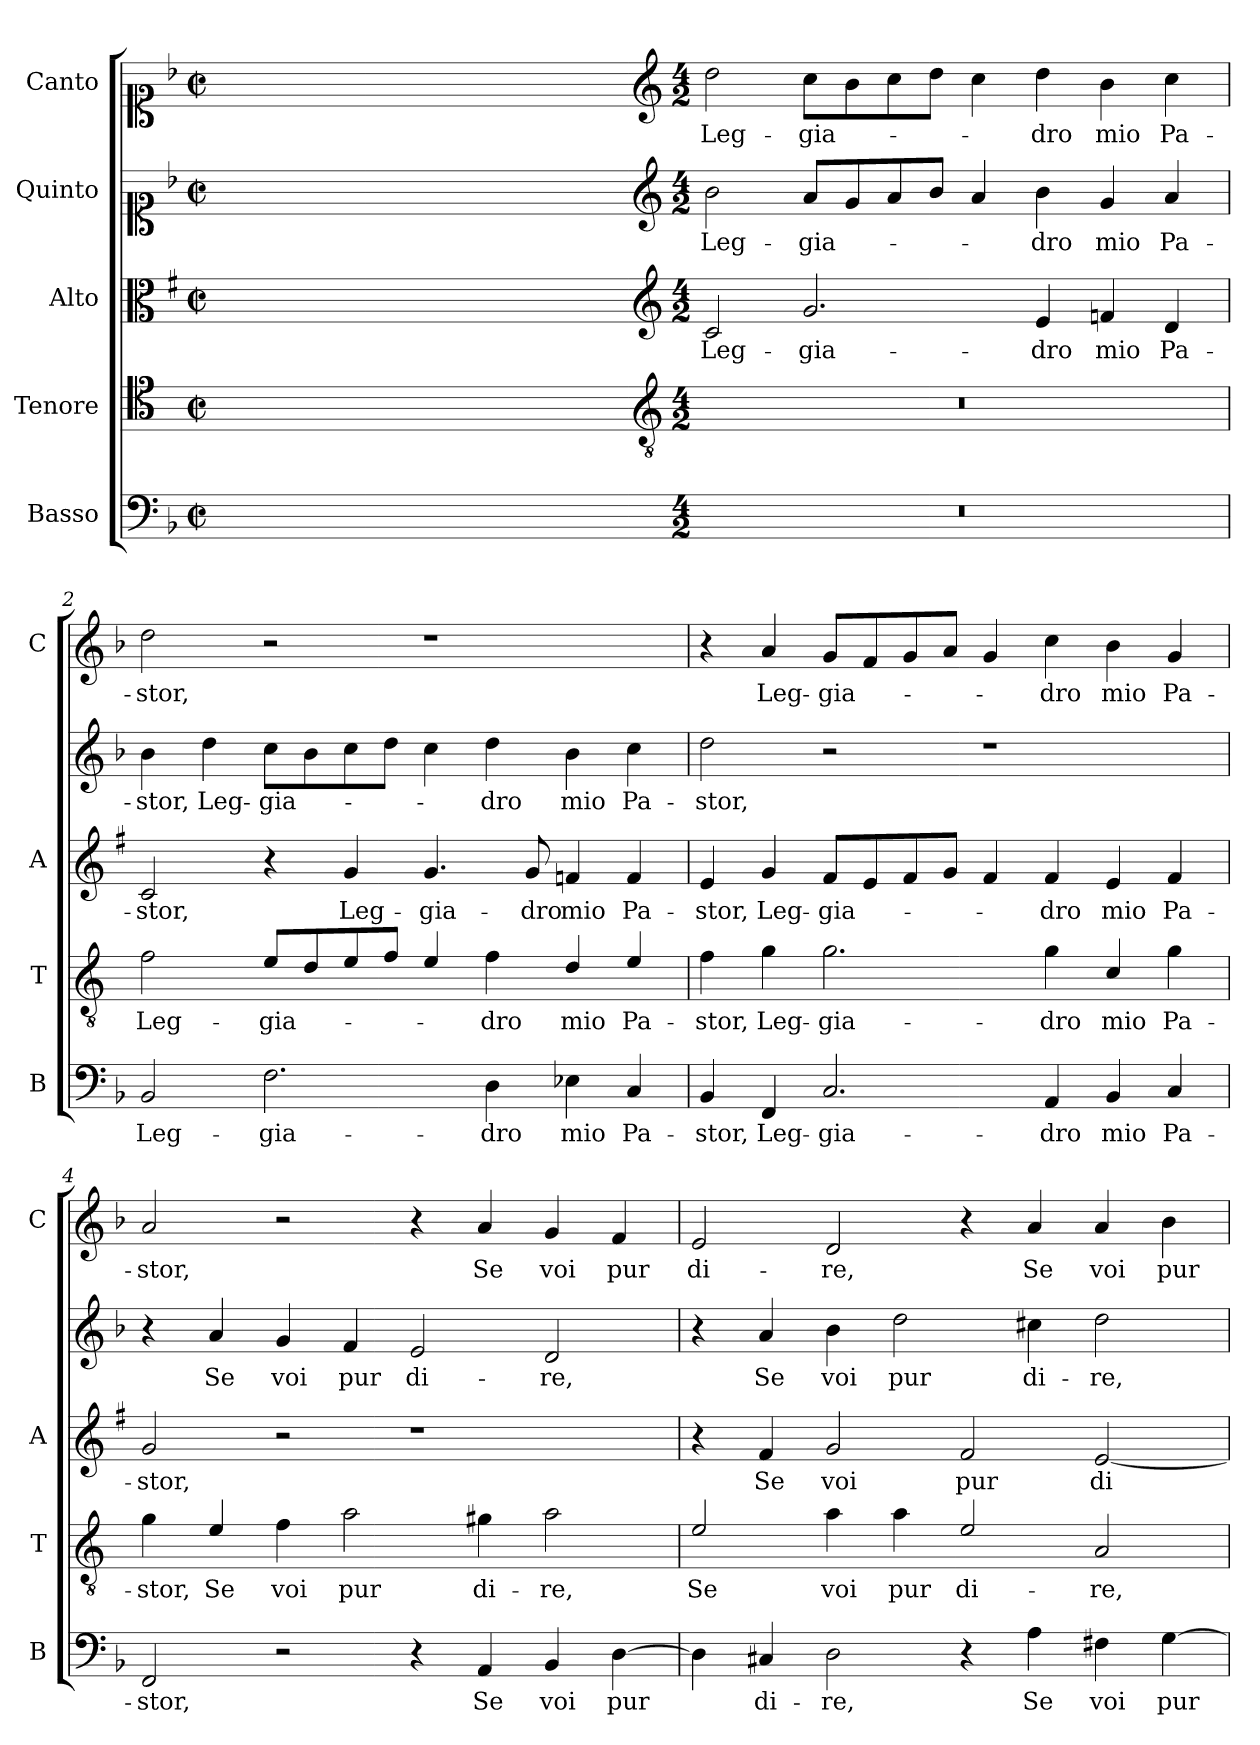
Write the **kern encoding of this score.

**kern	**text	**kern	**text	**kern	**text	**kern	**text	**kern	**text
*part5	*part5	*part4	*part4	*part3	*part3	*part2	*part2	*part1	*part1
*staff5	*staff5	*staff4	*staff4	*staff3	*staff3	*staff2	*staff2	*staff1	*staff1
*I"Basso	*	*I"Tenore	*	*I"Alto	*	*I"Quinto	*	*I"Canto	*
*I'B	*	*I'T	*	*I'A	*	*	*	*I'C	*
*clefF4	*	*clefC4	*	*clefC3	*	*clefC1	*	*clefC1	*
*	*	*ITrd4c7	*	*ITrd1c2	*	*	*	*	*
*k[b-]	*	*k[b-]	*	*k[b-]	*	*k[b-]	*	*k[b-]	*
*F:	*	*F:	*	*F:	*	*F:	*	*F:	*
*M2/2	*	*M2/2	*	*M2/2	*	*M2/2	*	*M2/2	*
*met(c|)	*	*met(c|)	*	*met(c|)	*	*met(c|)	*	*met(c|)	*
=	=	=	=	=	=	=	=	=	=
1ryy	.	1ryy	.	1ryy	.	1ryy	.	1ryy	.
=1X-	=1X-	=1X-	=1X-	=1X-	=1X-	=1X-	=1X-	=1X-	=1X-
4ryy	.	4ryy	.	4ryy	.	4ryy	.	4ryy	.
4ryy	.	4ryy	.	4ryy	.	4ryy	.	4ryy	.
4ryy	.	4ryy	.	4ryy	.	4ryy	.	4ryy	.
4ryy	.	4ryy	.	4ryy	.	4ryy	.	4ryy	.
=1-	=1-	=1-	=1-	=1-	=1-	=1-	=1-	=1-	=1-
*	*	*clefGv2	*	*clefG2	*	*clefG2	*	*clefG2	*
*M4/2	*	*M4/2	*	*M4/2	*	*M4/2	*	*M4/2	*
!	!	!	!	!	!LO:LY:b	!	!LO:LY:b	!	!LO:LY:b
0r	.	0r	.	2B-/	Leg-	2b-\	Leg-	2dd\	Leg-
!	!	!	!	!	!LO:LY:b	!	!LO:LY:b	!	!LO:LY:b
.	.	.	.	2.f/	-gia-	8a/L	-gia-	8cc\L	-gia-
.	.	.	.	.	.	8g/	.	8b-\	.
.	.	.	.	.	.	8a/	.	8cc\	.
.	.	.	.	.	.	8b-/J	.	8dd\J	.
.	.	.	.	.	.	4a/	.	4cc\	.
!	!	!	!	!	!LO:LY:b	!	!LO:LY:b	!	!LO:LY:b
.	.	.	.	4d/	-dro	4b-\	-dro	4dd\	-dro
!	!	!	!	!	!LO:LY:b	!	!LO:LY:b	!	!LO:LY:b
.	.	.	.	4e-X/	mio	4g/	mio	4b-\	mio
!	!	!	!	!	!LO:LY:b	!	!LO:LY:b	!	!LO:LY:b
.	.	.	.	4c/	Pa-	4a/	Pa-	4cc\	Pa-
=2	=2	=2	=2	=2	=2	=2	=2	=2	=2
!	!LO:LY:b	!	!LO:LY:b	!	!LO:LY:b	!	!LO:LY:b	!	!LO:LY:b
2BB-/	Leg-	2B-\	Leg-	2B-/	-stor,	4b-\	-stor,	2dd\	-stor,
!	!	!	!	!	!	!	!LO:LY:b	!	!
.	.	.	.	.	.	4dd\	Leg-	.	.
!	!LO:LY:b	!	!LO:LY:b	!	!	!	!LO:LY:b	!	!
2.F\	-gia-	8A/L	-gia-	4r	.	8cc\L	-gia-	2r	.
.	.	8G/	.	.	.	8b-\	.	.	.
!	!	!	!	!	!LO:LY:b	!	!	!	!
.	.	8A/	.	4f/	Leg-	8cc\	.	.	.
.	.	8B-/J	.	.	.	8dd\J	.	.	.
!	!	!	!	!	!LO:LY:b	!	!	!	!
.	.	4A/	.	4.f/	-gia-	4cc\	.	1r	.
!	!LO:LY:b	!	!LO:LY:b	!	!	!	!LO:LY:b	!	!
4D\	-dro	4B-\	-dro	.	.	4dd\	-dro	.	.
!	!	!	!	!	!LO:LY:b	!	!	!	!
.	.	.	.	8f/	-dro	.	.	.	.
!	!LO:LY:b	!	!LO:LY:b	!	!LO:LY:b	!	!LO:LY:b	!	!
4E-X\	mio	4G/	mio	4e-X/	mio	4b-\	mio	.	.
!	!LO:LY:b	!	!LO:LY:b	!	!LO:LY:b	!	!LO:LY:b	!	!
4C/	Pa-	4A/	Pa-	4e-/	Pa-	4cc\	Pa-	.	.
!!LO:LB:g=z
=3	=3	=3	=3	=3	=3	=3	=3	=3	=3
!	!LO:LY:b	!	!LO:LY:b	!	!LO:LY:b	!	!LO:LY:b	!	!
4BB-/	-stor,	4B-\	-stor,	4d/	-stor,	2dd\	-stor,	4r	.
!	!LO:LY:b	!	!LO:LY:b	!	!LO:LY:b	!	!	!	!LO:LY:b
4FF/	Leg-	4c\	Leg-	4f/	Leg-	.	.	4a/	Leg-
!	!LO:LY:b	!	!LO:LY:b	!	!LO:LY:b	!	!	!	!LO:LY:b
2.C/	-gia-	2.c\	-gia-	8e/L	-gia-	2r	.	8g/L	-gia-
.	.	.	.	8d/	.	.	.	8f/	.
.	.	.	.	8e/	.	.	.	8g/	.
.	.	.	.	8f/J	.	.	.	8a/J	.
.	.	.	.	4e/	.	1r	.	4g/	.
!	!LO:LY:b	!	!LO:LY:b	!	!LO:LY:b	!	!	!	!LO:LY:b
4AA/	-dro	4c\	-dro	4e/	-dro	.	.	4cc\	-dro
!	!LO:LY:b	!	!LO:LY:b	!	!LO:LY:b	!	!	!	!LO:LY:b
4BB-/	mio	4F/	mio	4d/	mio	.	.	4b-\	mio
!	!LO:LY:b	!	!LO:LY:b	!	!LO:LY:b	!	!	!	!LO:LY:b
4C/	Pa-	4c\	Pa-	4e/	Pa-	.	.	4g/	Pa-
=4	=4	=4	=4	=4	=4	=4	=4	=4	=4
!	!LO:LY:b	!	!LO:LY:b	!	!LO:LY:b	!	!	!	!LO:LY:b
2FF/	-stor,	4c\	-stor,	2f/	-stor,	4r	.	2a/	-stor,
!	!	!	!LO:LY:b	!	!	!	!LO:LY:b	!	!
.	.	4A/	Se	.	.	4a/	Se	.	.
!	!	!	!LO:LY:b	!	!	!	!LO:LY:b	!	!
2r	.	4B-\	voi	2r	.	4g/	voi	2r	.
!	!	!	!LO:LY:b	!	!	!	!LO:LY:b	!	!
.	.	2d\	pur	.	.	4f/	pur	.	.
!	!	!	!	!	!	!	!LO:LY:b	!	!
4r	.	.	.	1r	.	2e/	di-	4r	.
!	!LO:LY:b	!	!LO:LY:b	!	!	!	!	!	!LO:LY:b
4AA/	Se	4c#X\	di-	.	.	.	.	4a/	Se
!	!LO:LY:b	!	!LO:LY:b	!	!	!	!LO:LY:b	!	!LO:LY:b
4BB-/	voi	2d\	-re,	.	.	2d/	-re,	4g/	voi
!	!LO:LY:b	!	!	!	!	!	!	!	!LO:LY:b
[4D\	pur	.	.	.	.	.	.	4f/	pur
=5	=5	=5	=5	=5	=5	=5	=5	=5	=5
!	!	!	!LO:LY:b	!	!	!	!	!	!LO:LY:b
4D\]	.	2A/	Se	4r	.	4r	.	2e/	di-
!	!LO:LY:b	!	!	!	!LO:LY:b	!	!LO:LY:b	!	!
4C#X/	di-	.	.	4e/	Se	4a/	Se	.	.
!	!LO:LY:b	!	!LO:LY:b	!	!LO:LY:b	!	!LO:LY:b	!	!LO:LY:b
2D\	-re,	4d\	voi	2f/	voi	4b-\	voi	2d/	-re,
!	!	!	!LO:LY:b	!	!	!	!LO:LY:b	!	!
.	.	4d\	pur	.	.	2dd\	pur	.	.
!	!	!	!LO:LY:b	!	!LO:LY:b	!	!	!	!
4r	.	2A/	di-	2e/	pur	.	.	4r	.
!	!LO:LY:b	!	!	!	!	!	!LO:LY:b	!	!LO:LY:b
4A\	Se	.	.	.	.	4cc#X\	di-	4a/	Se
!	!LO:LY:b	!	!LO:LY:b	!	!LO:LY:b	!	!LO:LY:b	!	!LO:LY:b
4F#X\	voi	2D/	-re,	[2d/	di-	2dd\	-re,	4a/	voi
!	!LO:LY:b	!	!	!	!	!	!	!	!LO:LY:b
[4G\	pur	.	.	.	.	.	.	4b-\	pur
=	=	=	=	=	=	=	=	=	=
*-	*-	*-	*-	*-	*-	*-	*-	*-	*-
